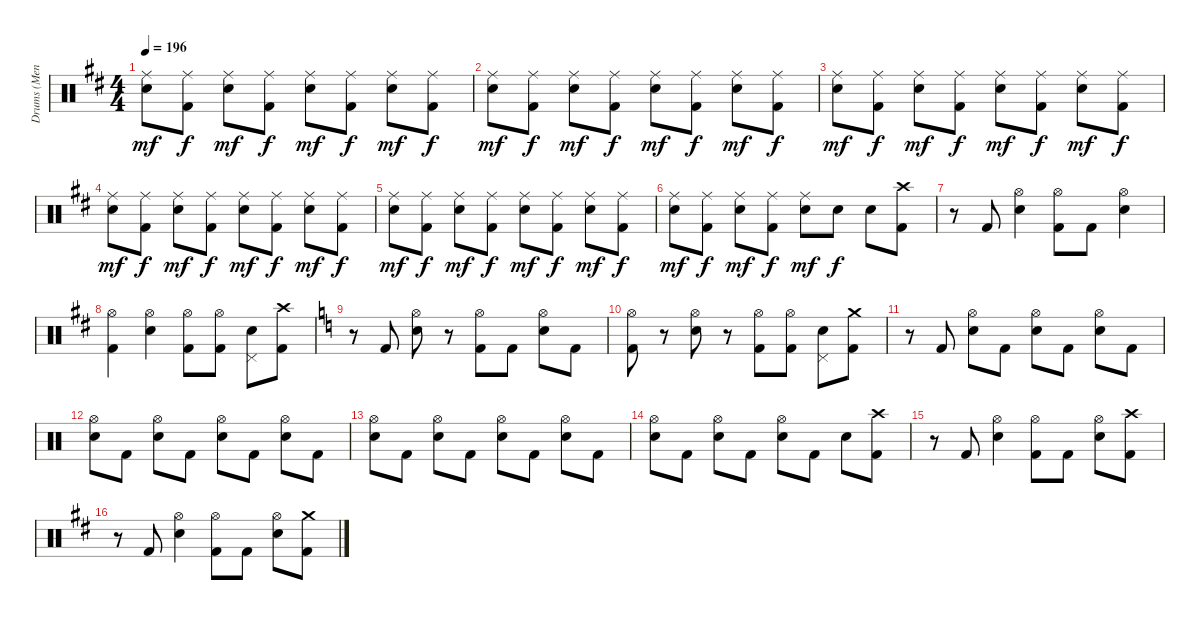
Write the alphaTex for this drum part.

\track ("Drums (Menza)" "Drums (Men") {instrument percussion}
\staff {score}
\articulation defaults
\ts (4 4)
\tempo 196
\clef neutral
\ks d
("Ride (middle)" "Snare (hit) 2").8{dy mf} ("Ride (middle)" "Kick (hit) 2").8{dy f} ("Ride (middle)" "Snare (hit) 2").8{dy mf} ("Ride (middle)" "Kick (hit) 2").8{dy f} ("Ride (middle)" "Snare (hit) 2").8{dy mf} ("Ride (middle)" "Kick (hit) 2").8{dy f} ("Ride (middle)" "Snare (hit) 2").8{dy mf} ("Ride (middle)" "Kick (hit) 2").8{dy f} |
("Ride (middle)" "Snare (hit) 2").8{dy mf} ("Ride (middle)" "Kick (hit) 2").8{dy f} ("Ride (middle)" "Snare (hit) 2").8{dy mf} ("Ride (middle)" "Kick (hit) 2").8{dy f} ("Ride (middle)" "Snare (hit) 2").8{dy mf} ("Ride (middle)" "Kick (hit) 2").8{dy f} ("Ride (middle)" "Snare (hit) 2").8{dy mf} ("Ride (middle)" "Kick (hit) 2").8{dy f} |
("Ride (middle)" "Snare (hit) 2").8{dy mf} ("Ride (middle)" "Kick (hit) 2").8{dy f} ("Ride (middle)" "Snare (hit) 2").8{dy mf} ("Ride (middle)" "Kick (hit) 2").8{dy f} ("Ride (middle)" "Snare (hit) 2").8{dy mf} ("Ride (middle)" "Kick (hit) 2").8{dy f} ("Ride (middle)" "Snare (hit) 2").8{dy mf} ("Ride (middle)" "Kick (hit) 2").8{dy f} |
("Ride (middle)" "Snare (hit) 2").8{dy mf} ("Ride (middle)" "Kick (hit) 2").8{dy f} ("Ride (middle)" "Snare (hit) 2").8{dy mf} ("Ride (middle)" "Kick (hit) 2").8{dy f} ("Ride (middle)" "Snare (hit) 2").8{dy mf} ("Ride (middle)" "Kick (hit) 2").8{dy f} ("Ride (middle)" "Snare (hit) 2").8{dy mf} ("Ride (middle)" "Kick (hit) 2").8{dy f} |
("Ride (middle)" "Snare (hit) 2").8{dy mf} ("Ride (middle)" "Kick (hit) 2").8{dy f} ("Ride (middle)" "Snare (hit) 2").8{dy mf} ("Ride (middle)" "Kick (hit) 2").8{dy f} ("Ride (middle)" "Snare (hit) 2").8{dy mf} ("Ride (middle)" "Kick (hit) 2").8{dy f} ("Ride (middle)" "Snare (hit) 2").8{dy mf} ("Ride (middle)" "Kick (hit) 2").8{dy f} |
("Ride (middle)" "Snare (hit) 2").8{dy mf} ("Ride (middle)" "Kick (hit) 2").8{dy f} ("Ride (middle)" "Snare (hit) 2").8{dy mf} ("Ride (middle)" "Kick (hit) 2").8{dy f} ("Ride (middle)" "Snare (hit) 2").8{dy mf} "Snare (hit) 2".8{dy f} "Snare (hit) 2".8 ("Crash high (hit)" "Kick (hit) 2").8 |
r.8 "Kick (hit) 2".8 ("Hi-Hat (open)" "Snare (hit) 2").4 ("Hi-Hat (open)" "Kick (hit) 2").8 "Kick (hit) 2".8 ("Hi-Hat (open)" "Snare (hit) 2").4 |
("Hi-Hat (open)" "Kick (hit) 2").4 ("Hi-Hat (open)" "Snare (hit) 2").4 ("Hi-Hat (open)" "Kick (hit) 2").8 ("Hi-Hat (open)" "Kick (hit) 2").8 ("Pedal Hi-Hat (hit)" "Snare (hit) 2").8 ("Crash high (hit)" "Kick (hit) 2").8 |
\ks c
r.8 "Kick (hit) 2".8 ("Hi-Hat (open)" "Snare (hit) 2").8 r.8 ("Hi-Hat (open)" "Kick (hit) 2").8 "Kick (hit) 2".8 ("Hi-Hat (open)" "Snare (hit) 2").8 "Kick (hit) 2".8 |
("Hi-Hat (open)" "Kick (hit) 2").8 r.8 ("Hi-Hat (open)" "Snare (hit) 2").8 r.8 ("Hi-Hat (open)" "Kick (hit) 2").8 ("Hi-Hat (open)" "Kick (hit) 2").8 ("Pedal Hi-Hat (hit)" "Snare (hit) 2").8 ("Crash medium (hit)" "Kick (hit) 2").8 |
r.8 "Kick (hit) 2".8 ("Hi-Hat (open)" "Snare (hit) 2").8 "Kick (hit) 2".8 ("Hi-Hat (open)" "Snare (hit) 2").8 "Kick (hit) 2".8 ("Hi-Hat (open)" "Snare (hit) 2").8 "Kick (hit) 2".8 |
("Hi-Hat (open)" "Snare (hit) 2").8 "Kick (hit) 2".8 ("Hi-Hat (open)" "Snare (hit) 2").8 "Kick (hit) 2".8 ("Hi-Hat (open)" "Snare (hit) 2").8 "Kick (hit) 2".8 ("Hi-Hat (open)" "Snare (hit) 2").8 "Kick (hit) 2".8 |
("Hi-Hat (open)" "Snare (hit) 2").8 "Kick (hit) 2".8 ("Hi-Hat (open)" "Snare (hit) 2").8 "Kick (hit) 2".8 ("Hi-Hat (open)" "Snare (hit) 2").8 "Kick (hit) 2".8 ("Hi-Hat (open)" "Snare (hit) 2").8 "Kick (hit) 2".8 |
("Hi-Hat (open)" "Snare (hit) 2").8 "Kick (hit) 2".8 ("Hi-Hat (open)" "Snare (hit) 2").8 "Kick (hit) 2".8 ("Hi-Hat (open)" "Snare (hit) 2").8 "Kick (hit) 2".8 "Snare (hit) 2".8 ("Crash high (hit)" "Kick (hit) 2").8 |
r.8 "Kick (hit) 2".8 ("Hi-Hat (open)" "Snare (hit) 2").4 ("Hi-Hat (open)" "Kick (hit) 2").8 "Kick (hit) 2".8 ("Hi-Hat (open)" "Snare (hit) 2").8 ("Crash high (hit)" "Kick (hit) 2").8 |
\ks d
r.8 "Kick (hit) 2".8 ("Hi-Hat (open)" "Snare (hit) 2").4 ("Hi-Hat (open)" "Kick (hit) 2").8 "Kick (hit) 2".8 ("Hi-Hat (open)" "Snare (hit) 2").8 ("Crash medium (hit)" "Kick (hit) 2").8
